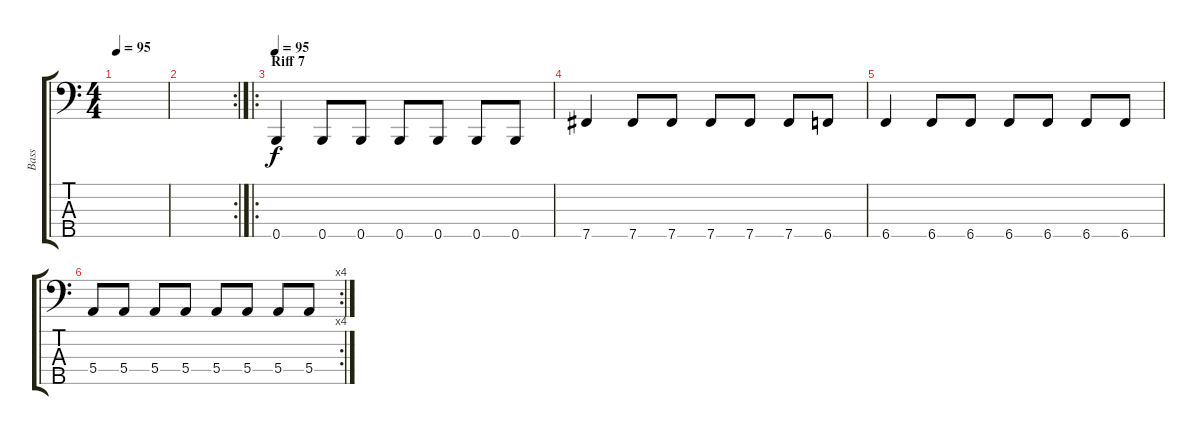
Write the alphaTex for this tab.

\track ("Bass" "Bass") {instrument electricbassfinger}
\staff {score tabs}
\tuning (G2 D2 A1 E1 B0) {hide}
\ts (4 4)
\tempo 95
\clef f4
\ks c
|
\rc 2
|
\ro
\section ("" "Riff 7")
\tempo 95
0.5.4 0.5.8 0.5.8 0.5.8 0.5.8 0.5.8 0.5.8 |
7.5.4 7.5.8 7.5.8 7.5.8 7.5.8 7.5.8 6.5.8 |
6.5.4 6.5.8 6.5.8 6.5.8 6.5.8 6.5.8 6.5.8 |
\rc 4
5.4.8 5.4.8 5.4.8 5.4.8 5.4.8 5.4.8 5.4.8 5.4.8
